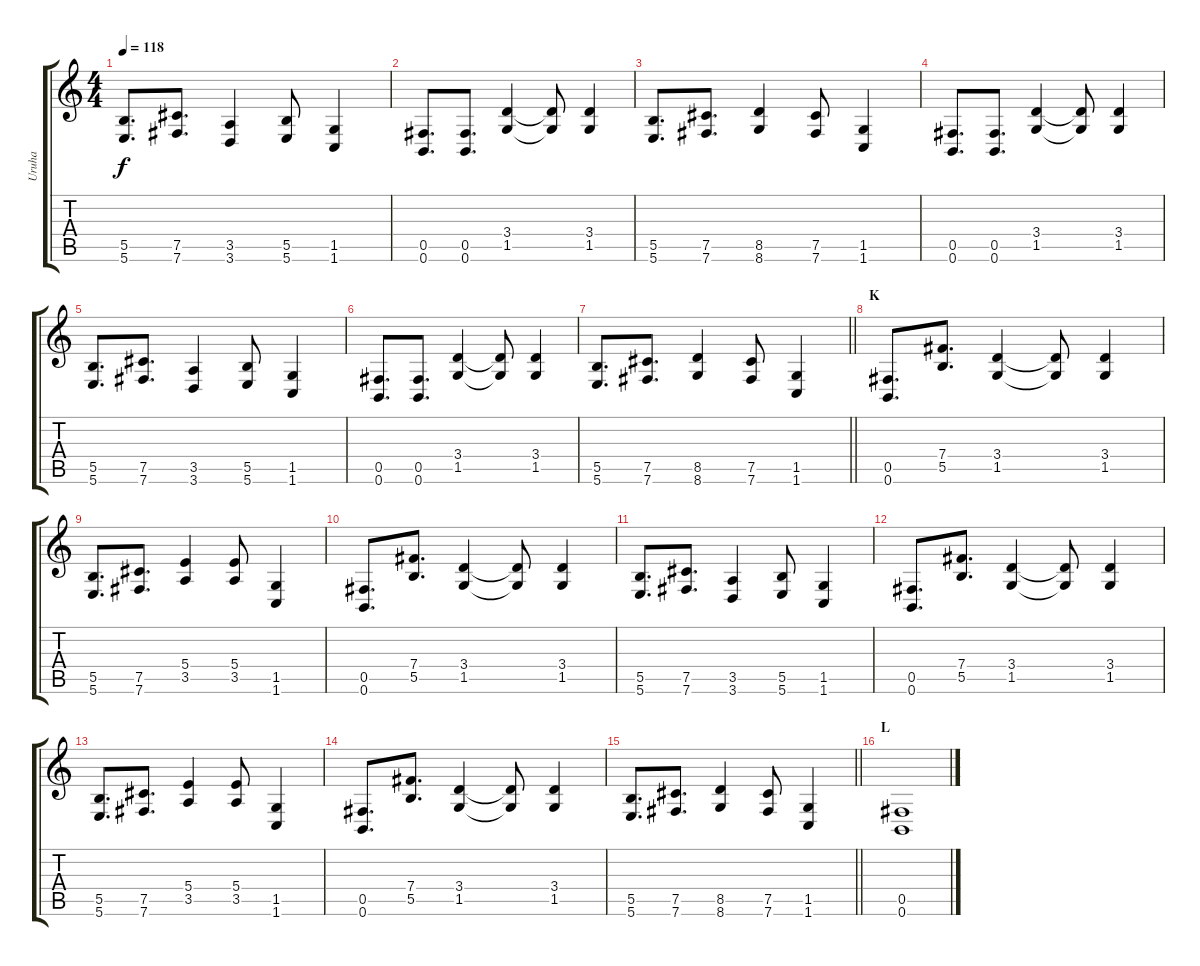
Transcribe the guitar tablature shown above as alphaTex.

\track ("Uruha" "Uruha") {instrument distortionguitar}
\staff {score tabs}
\tuning (Db4 Ab3 E3 B2 Gb2 B1) {hide}
\ts (4 4)
\tempo 118
\clef g2
\ks c
(5.5 5.6).8{d dy f} (7.5 7.6).8{d} (3.5 3.6).4 (5.5 5.6).8 (1.5 1.6).4 |
(0.5 0.6).8{d} (0.5 0.6).8{d} (3.4 1.5).4 (3.4{t} 1.5{t}).8 (3.4 1.5).4 |
(5.5 5.6).8{d} (7.5 7.6).8{d} (8.5 8.6).4 (7.5 7.6).8 (1.5 1.6).4 |
(0.5 0.6).8{d} (0.5 0.6).8{d} (3.4 1.5).4 (3.4{t} 1.5{t}).8 (3.4 1.5).4 |
(5.5 5.6).8{d} (7.5 7.6).8{d} (3.5 3.6).4 (5.5 5.6).8 (1.5 1.6).4 |
(0.5 0.6).8{d} (0.5 0.6).8{d} (3.4 1.5).4 (3.4{t} 1.5{t}).8 (3.4 1.5).4 |
\barLineRight lightlight
(5.5 5.6).8{d} (7.5 7.6).8{d} (8.5 8.6).4 (7.5 7.6).8 (1.5 1.6).4 |
\section ("" "K")
(0.5 0.6).8{d} (7.4 5.5).8{d} (3.4 1.5).4 (3.4{t} 1.5{t}).8 (3.4 1.5).4 |
(5.5 5.6).8{d} (7.5 7.6).8{d} (5.4 3.5).4 (5.4 3.5).8 (1.5 1.6).4 |
(0.5 0.6).8{d} (7.4 5.5).8{d} (3.4 1.5).4 (3.4{t} 1.5{t}).8 (3.4 1.5).4 |
(5.5 5.6).8{d} (7.5 7.6).8{d} (3.5 3.6).4 (5.5 5.6).8 (1.5 1.6).4 |
(0.5 0.6).8{d} (7.4 5.5).8{d} (3.4 1.5).4 (3.4{t} 1.5{t}).8 (3.4 1.5).4 |
(5.5 5.6).8{d} (7.5 7.6).8{d} (5.4 3.5).4 (5.4 3.5).8 (1.5 1.6).4 |
(0.5 0.6).8{d} (7.4 5.5).8{d} (3.4 1.5).4 (3.4{t} 1.5{t}).8 (3.4 1.5).4 |
\barLineRight lightlight
(5.5 5.6).8{d} (7.5 7.6).8{d} (8.5 8.6).4 (7.5 7.6).8 (1.5 1.6).4 |
\section ("" "L")
(0.5 0.6).1
